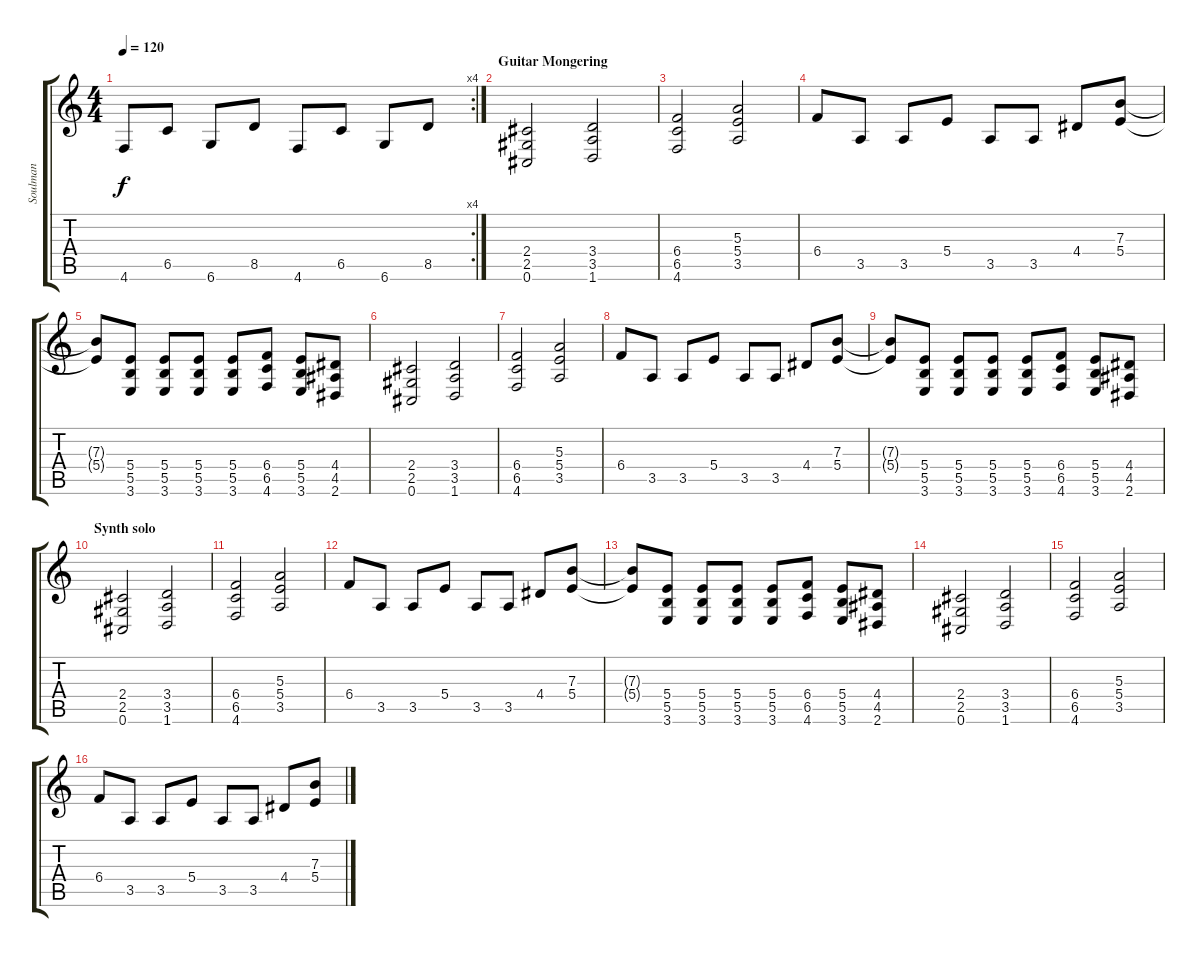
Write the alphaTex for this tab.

\track ("Soulman" "Soulman") {instrument distortionguitar}
\staff {score tabs}
\tuning (Db4 Ab3 E3 B2 Gb2 Db2) {hide}
\rc 4
\ts (4 4)
\tempo 120
\clef g2
\ks c
4.6.8{dy f} 6.5.8 6.6.8 8.5.8 4.6.8 6.5.8 6.6.8 8.5.8 |
\section ("" "Guitar Mongering")
(2.4 2.5 0.6).2 (3.4 3.5 1.6).2 |
(6.4 6.5 4.6).2 (5.3 5.4 3.5).2 |
6.4.8 3.5.8 3.5.8 5.4.8 3.5.8 3.5.8 4.4.8 (7.3 5.4).8 |
(7.3{t} 5.4{t}).8 (5.4 5.5 3.6).8 (5.4 5.5 3.6).8 (5.4 5.5 3.6).8 (5.4 5.5 3.6).8 (6.4 6.5 4.6).8 (5.4 5.5 3.6).8 (4.4 4.5 2.6).8 |
(2.4 2.5 0.6).2 (3.4 3.5 1.6).2 |
(6.4 6.5 4.6).2 (5.3 5.4 3.5).2 |
6.4.8 3.5.8 3.5.8 5.4.8 3.5.8 3.5.8 4.4.8 (7.3 5.4).8 |
(7.3{t} 5.4{t}).8 (5.4 5.5 3.6).8 (5.4 5.5 3.6).8 (5.4 5.5 3.6).8 (5.4 5.5 3.6).8 (6.4 6.5 4.6).8 (5.4 5.5 3.6).8 (4.4 4.5 2.6).8 |
\section ("" "Synth solo")
(2.4 2.5 0.6).2 (3.4 3.5 1.6).2 |
(6.4 6.5 4.6).2 (5.3 5.4 3.5).2 |
6.4.8 3.5.8 3.5.8 5.4.8 3.5.8 3.5.8 4.4.8 (7.3 5.4).8 |
(7.3{t} 5.4{t}).8 (5.4 5.5 3.6).8 (5.4 5.5 3.6).8 (5.4 5.5 3.6).8 (5.4 5.5 3.6).8 (6.4 6.5 4.6).8 (5.4 5.5 3.6).8 (4.4 4.5 2.6).8 |
(2.4 2.5 0.6).2 (3.4 3.5 1.6).2 |
(6.4 6.5 4.6).2 (5.3 5.4 3.5).2 |
6.4.8 3.5.8 3.5.8 5.4.8 3.5.8 3.5.8 4.4.8 (7.3 5.4).8
